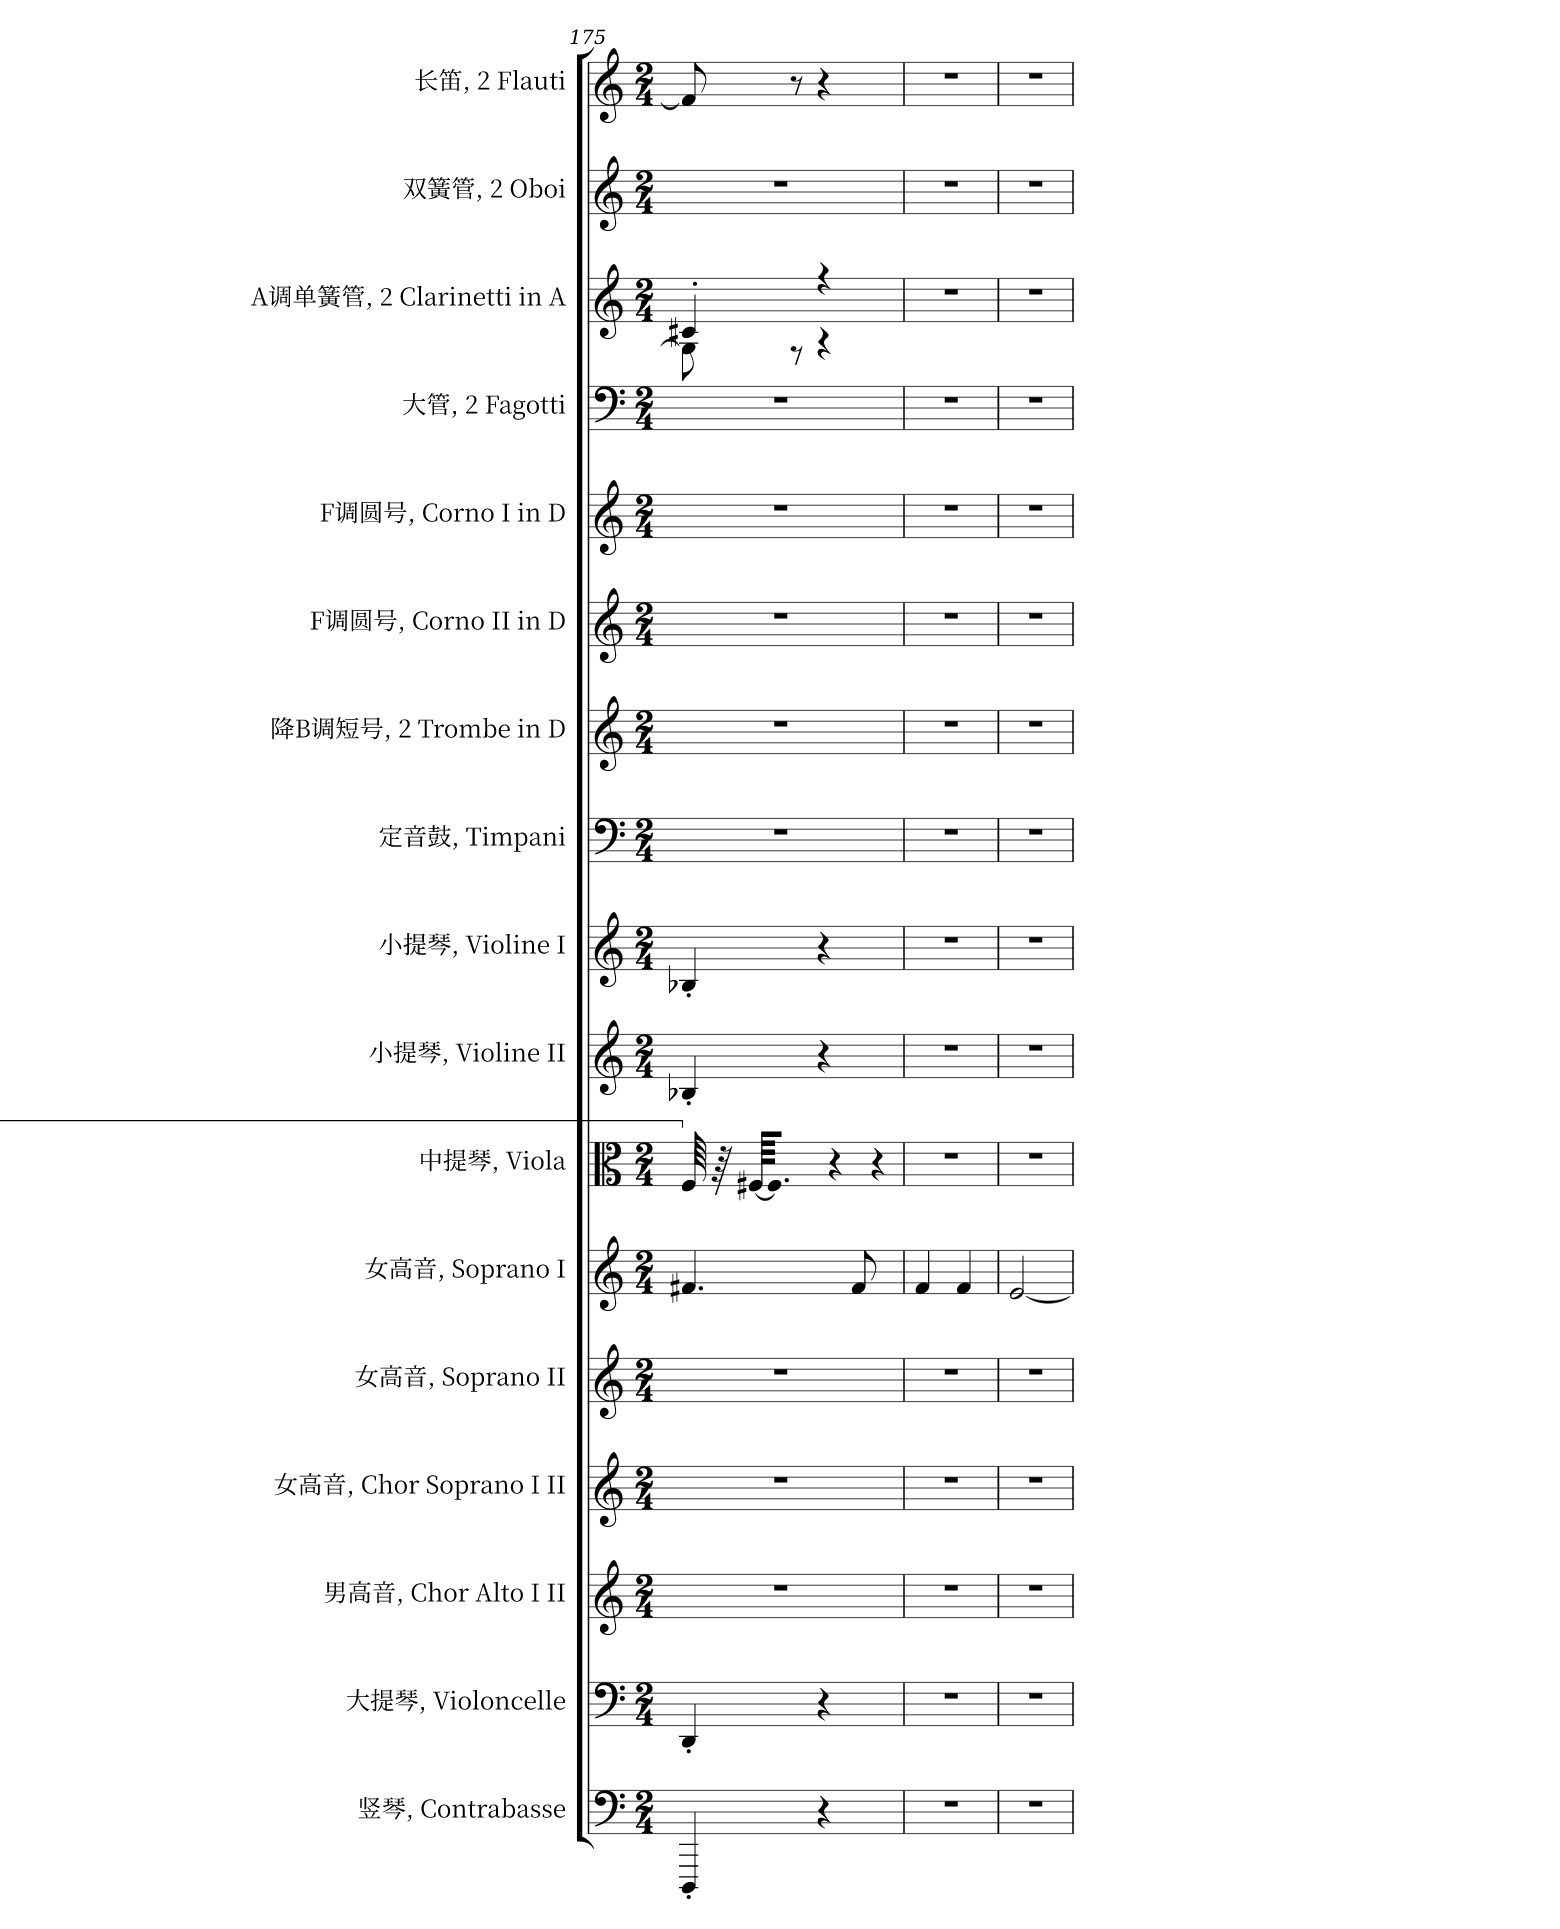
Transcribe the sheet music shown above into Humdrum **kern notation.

**kern	**kern	**kern	**kern	**kern	**kern	**kern	**kern	**kern	**kern	**kern	**kern	**kern	**kern	**kern	**kern	**kern
*part17	*part16	*part15	*part14	*part13	*part12	*part11	*part10	*part9	*part8	*part7	*part6	*part5	*part4	*part3	*part2	*part1
*staff17	*staff16	*staff15	*staff14	*staff13	*staff12	*staff11	*staff10	*staff9	*staff8	*staff7	*staff6	*staff5	*staff4	*staff3	*staff2	*staff1
*I"竖琴, Contrabasse	*I"大提琴, Violoncelle	*I"男高音, Chor Alto I II	*I"女高音, Chor Soprano I II	*I"女高音, Soprano II	*I"女高音, Soprano I	*I"中提琴, Viola	*I"小提琴, Violine II	*I"小提琴, Violine I	*I"定音鼓, Timpani	*I"降B调短号, 2 Trombe in D	*I"F调圆号, Corno II in D	*I"F调圆号, Corno I in D	*I"大管, 2 Fagotti	*I"A调单簧管, 2 Clarinetti in A	*I"双簧管, 2 Oboi	*I"长笛, 2 Flauti
*	*I'Vc.	*I'A.	*I'S.	*I'S.	*I'S.	*I'Vla.	*I'Vln.	*I'Vln.	*I'Timp.	*	*	*	*	*I'A Cl.	*I'Ob.	*I'Fl.
!!LO:PB:g=z
*clefF4	*clefF4	*clefG2	*clefG2	*clefG2	*clefG2	*clefC3	*clefG2	*clefG2	*clefF4	*clefG2	*clefG2	*clefG2	*clefF4	*clefG2	*clefG2	*clefG2
*	*	*	*	*	*	*	*	*	*	*ITrd1c2	*ITrd4c7	*ITrd4c7	*	*ITrd2c3	*	*
*k[]	*k[]	*k[]	*k[]	*k[]	*k[]	*k[]	*k[]	*k[]	*k[]	*k[b-e-]	*k[b-]	*k[b-]	*k[]	*k[f#c#g#]	*k[]	*k[]
*M2/4	*M2/4	*M2/4	*M2/4	*M2/4	*M2/4	*M2/4	*M2/4	*M2/4	*M2/4	*M2/4	*M2/4	*M2/4	*M2/4	*M2/4	*M2/4	*M2/4
*MM85	*MM85	*MM85	*MM85	*MM85	*MM85	*MM85	*MM85	*MM85	*MM85	*MM85	*MM85	*MM85	*MM85	*MM85	*MM85	*MM85
=175	=175	=175	=175	=175	=175	=175	=175	=175	=175	=175	=175	=175	=175	=175	=175	=175
*	*	*	*	*	*	*	*	*	*	*	*	*	*	*^	*	*
4DDD'/	4DD'/	2r	2r	2r	4.f#X/	96F/	4B-X'/	4B-X'/	2r	2r	2r	2r	2r	4A#X'/	8E#\]	2r	8f/]
.	.	.	.	.	.	96r	.	.	.	.	.	.	.	.	.	.	.
.	.	.	.	.	.	[96F#X/KKLL	.	.	.	.	.	.	.	.	.	.	.
.	.	.	.	.	.	16.F#/JJ]	.	.	.	.	.	.	.	.	.	.	.
.	.	.	.	.	.	8r	.	.	.	.	.	.	.	.	8r	.	8r
*	*	*	*	*	*	*	*	*	*	*	*	*	*	*	*	*	*MM90
4r	4r	.	.	.	.	4r	4r	4r	.	.	.	.	.	4r	4r	.	4r
.	.	.	.	.	8f#/	.	.	.	.	.	.	.	.	.	.	.	.
*	*	*	*	*	*	*	*	*	*	*	*	*	*	*v	*v	*	*
=176	=176	=176	=176	=176	=176	=176	=176	=176	=176	=176	=176	=176	=176	=176	=176	=176
*	*	*	*	*	*	*	*	*	*	*	*	*	*	*	*	*MM85
2r	2r	2r	2r	2r	4f/	2r	2r	2r	2r	2r	2r	2r	2r	2r	2r	2r
.	.	.	.	.	4f/	.	.	.	.	.	.	.	.	.	.	.
=177	=177	=177	=177	=177	=177	=177	=177	=177	=177	=177	=177	=177	=177	=177	=177	=177
*	*	*	*	*	*	*	*	*	*	*	*	*	*	*	*	*MM85
2r	2r	2r	2r	2r	[2e/	2r	2r	2r	2r	2r	2r	2r	2r	2r	2r	2r
=	=	=	=	=	=	=	=	=	=	=	=	=	=	=	=	=
*-	*-	*-	*-	*-	*-	*-	*-	*-	*-	*-	*-	*-	*-	*-	*-	*-
